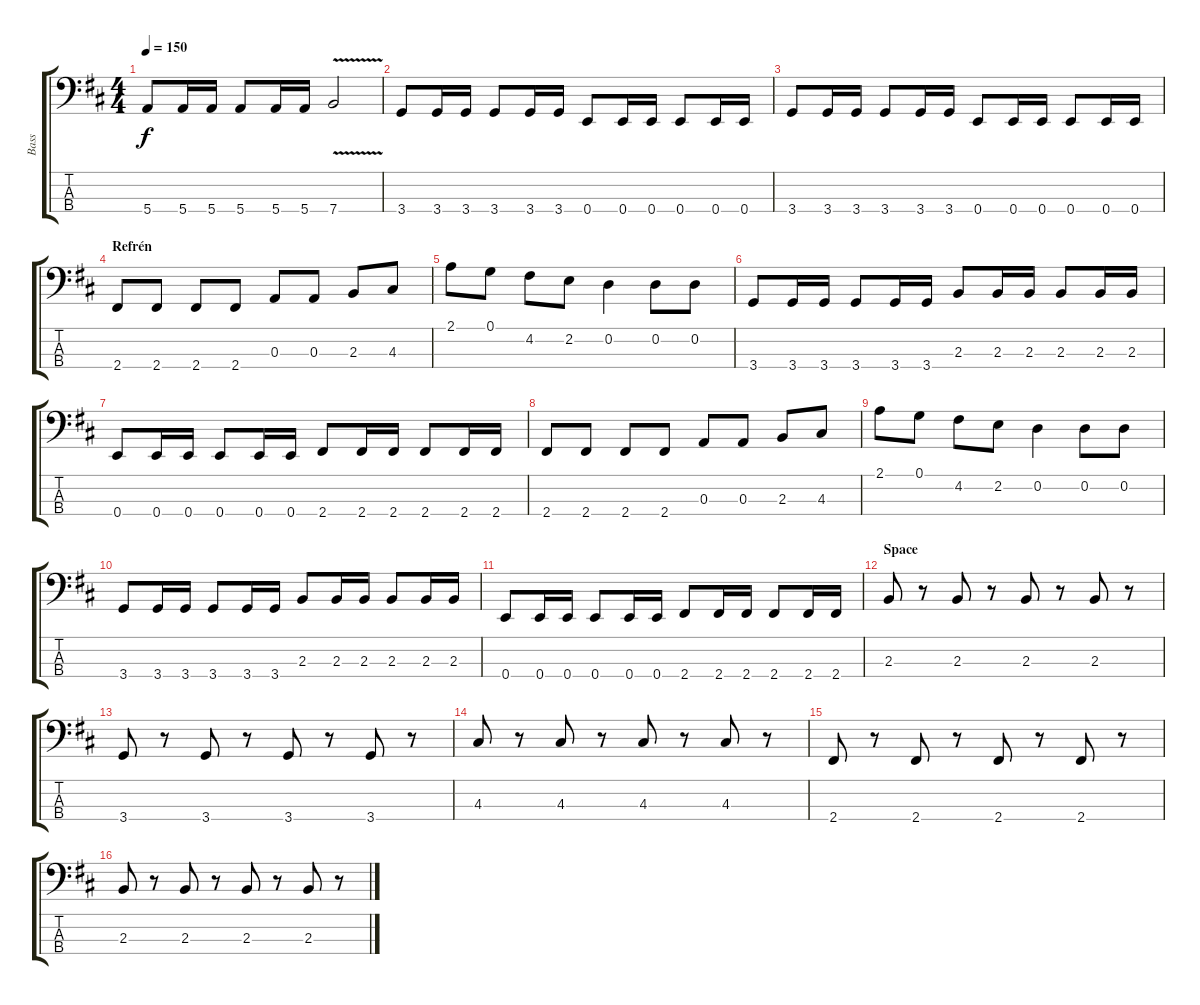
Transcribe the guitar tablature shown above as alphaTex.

\track ("Bass" "Bass") {instrument electricbassfinger}
\staff {score tabs}
\tuning (G2 D2 A1 E1) {hide}
\ts (4 4)
\tempo 150
\clef f4
\ks d
5.4.8{dy f} 5.4.16 5.4.16 5.4.8 5.4.16 5.4.16 7.4{v}.2 |
3.4.8 3.4.16 3.4.16 3.4.8 3.4.16 3.4.16 0.4.8 0.4.16 0.4.16 0.4.8 0.4.16 0.4.16 |
3.4.8 3.4.16 3.4.16 3.4.8 3.4.16 3.4.16 0.4.8 0.4.16 0.4.16 0.4.8 0.4.16 0.4.16 |
\section ("" "Refrén")
2.4.8 2.4.8 2.4.8 2.4.8 0.3.8 0.3.8 2.3.8 4.3.8 |
2.1.8 0.1.8 4.2.8 2.2.8 0.2.4 0.2.8 0.2.8 |
3.4.8 3.4.16 3.4.16 3.4.8 3.4.16 3.4.16 2.3.8 2.3.16 2.3.16 2.3.8 2.3.16 2.3.16 |
0.4.8 0.4.16 0.4.16 0.4.8 0.4.16 0.4.16 2.4.8 2.4.16 2.4.16 2.4.8 2.4.16 2.4.16 |
2.4.8 2.4.8 2.4.8 2.4.8 0.3.8 0.3.8 2.3.8 4.3.8 |
2.1.8 0.1.8 4.2.8 2.2.8 0.2.4 0.2.8 0.2.8 |
3.4.8 3.4.16 3.4.16 3.4.8 3.4.16 3.4.16 2.3.8 2.3.16 2.3.16 2.3.8 2.3.16 2.3.16 |
0.4.8 0.4.16 0.4.16 0.4.8 0.4.16 0.4.16 2.4.8 2.4.16 2.4.16 2.4.8 2.4.16 2.4.16 |
\section ("" "Space")
2.3.8 r.8 2.3.8 r.8 2.3.8 r.8 2.3.8 r.8 |
3.4.8 r.8 3.4.8 r.8 3.4.8 r.8 3.4.8 r.8 |
4.3.8 r.8 4.3.8 r.8 4.3.8 r.8 4.3.8 r.8 |
2.4.8 r.8 2.4.8 r.8 2.4.8 r.8 2.4.8 r.8 |
2.3.8 r.8 2.3.8 r.8 2.3.8 r.8 2.3.8 r.8
